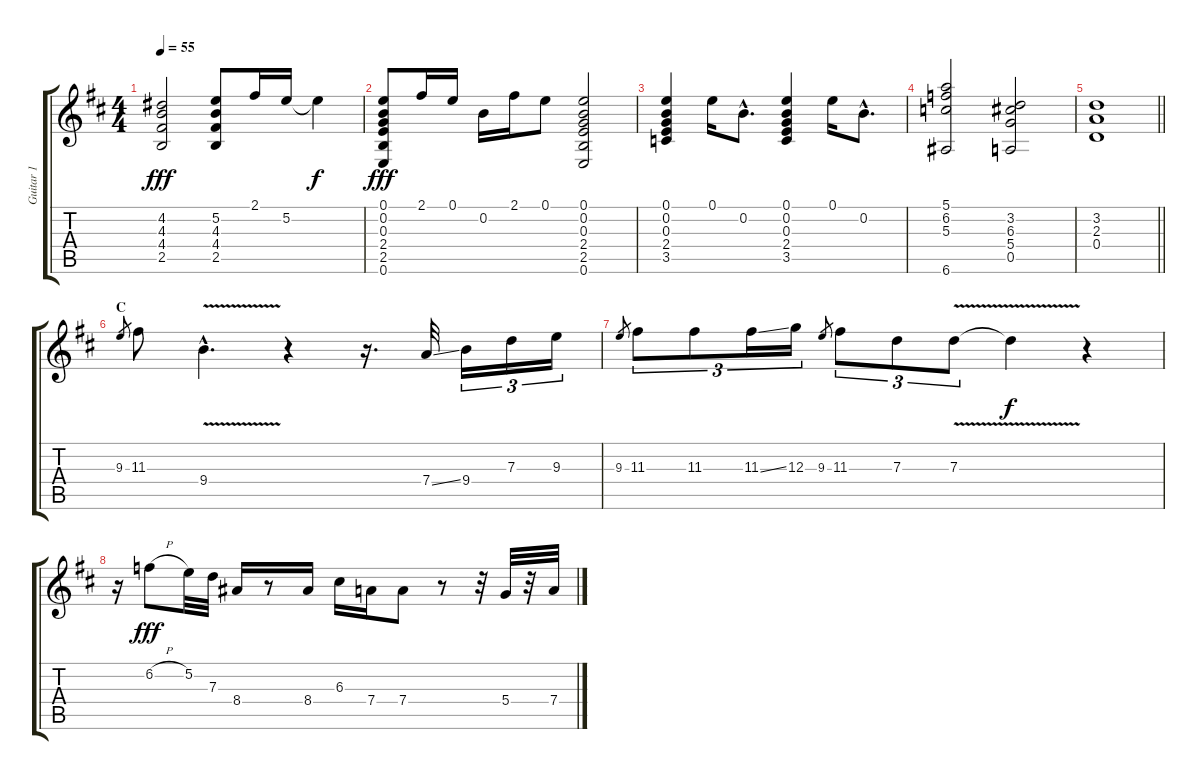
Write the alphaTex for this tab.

\track ("Guitar 1" "Guitar 1") {instrument acousticguitarsteel}
\staff {score tabs}
\tuning (E4 B3 G3 D3 A2 E2) {hide}
\ts (4 4)
\tempo 55
\clef g2
\ks d
(4.2 4.3 4.4 2.5).2{dy fff} (5.2 4.3 4.4 2.5).8 2.1.16 5.2.16 5.2{t}.4{dy f} |
(0.1 0.2 0.3 2.4 2.5 0.6).8{dy fff} 2.1.16 0.1.16 0.2.16 2.1.16 0.1.8 (0.1 0.2 0.3 2.4 2.5 0.6).2 |
(0.1 0.2 0.3 2.4 3.5).4 0.1.16 0.2{hac}.8{d} (0.1 0.2 0.3 2.4 3.5).4 0.1.16 0.2{hac}.8{d} |
(5.1 6.2 5.3 6.6).2 (3.2 6.3 5.4 0.5).2 |
\barLineRight lightlight
(3.2 2.3 0.4).1 |
\section ("" "C")
9.3.8{gr} 11.3.8 9.4{v hac}.4{d} r.4 r.16{d} 7.4{ss}.32 9.4.16{tu (3 2)} 7.3.16{tu (3 2)} 9.3.16{tu (3 2)} |
9.3.8{gr} 11.3.8{tu (3 2)} 11.3.8{tu (3 2)} 11.3{ss}.16{tu (3 2)} 12.3.16{tu (3 2)} 9.3.8{gr} 11.3.8{tu (3 2)} 7.3.8{tu (3 2)} 7.3{v}.8{tu (3 2)} 7.3{t}.4{dy f} r.4 |
r.16 6.2{h}.8{dy fff} 5.2.32 7.3.32 8.4.16 r.8 8.4.16 6.3.16 7.4.16 7.4.8 r.8 r.32 5.4.32 r.32 7.4{ss}.32
